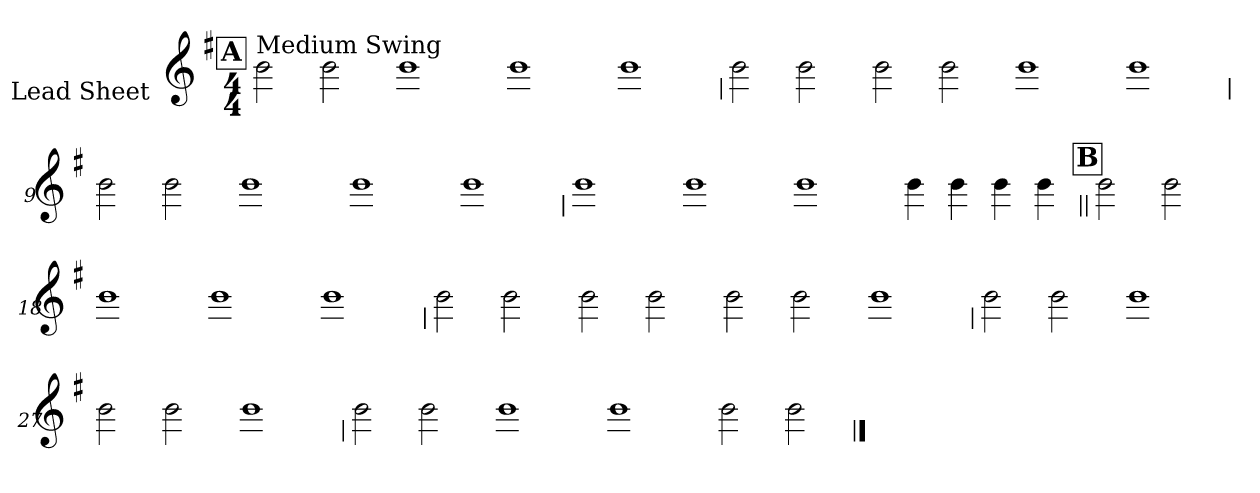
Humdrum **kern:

**kern
*part1
*staff1
*I"Lead Sheet
*stria0
*clefG2
*k[f#]
*G:
*M4/4
!!LO:REH:place=s1:a:t=A
=1||
!LO:TX:a:t=Medium Swing
2b
2b
=2-
1b
=3-
1b
=4-
1b
!!LO:LB:g=z
=5
2b
2b
=6-
2b
2b
=7-
1b
=8-
1b
!!LO:LB:g=z
=9
2b
2b
=10-
1b
=11-
1b
=12-
1b
!!LO:LB:g=z
=13
1b
=14-
1b
=15-
1b
=16-
4b
4b
4b
4b
!!LO:LB:g=z
!!LO:REH:place=s1:a:t=B
=17||
2b
2b
=18-
1b
=19-
1b
=20-
1b
!!LO:LB:g=z
=21
2b
2b
=22-
2b
2b
=23-
2b
2b
=24-
1b
!!LO:LB:g=z
=25
2b
2b
=26-
1b
=27-
2b
2b
=28-
1b
!!LO:LB:g=z
=29
2b
2b
=30-
1b
=31-
1b
=32-
2b
2b
==
*-
